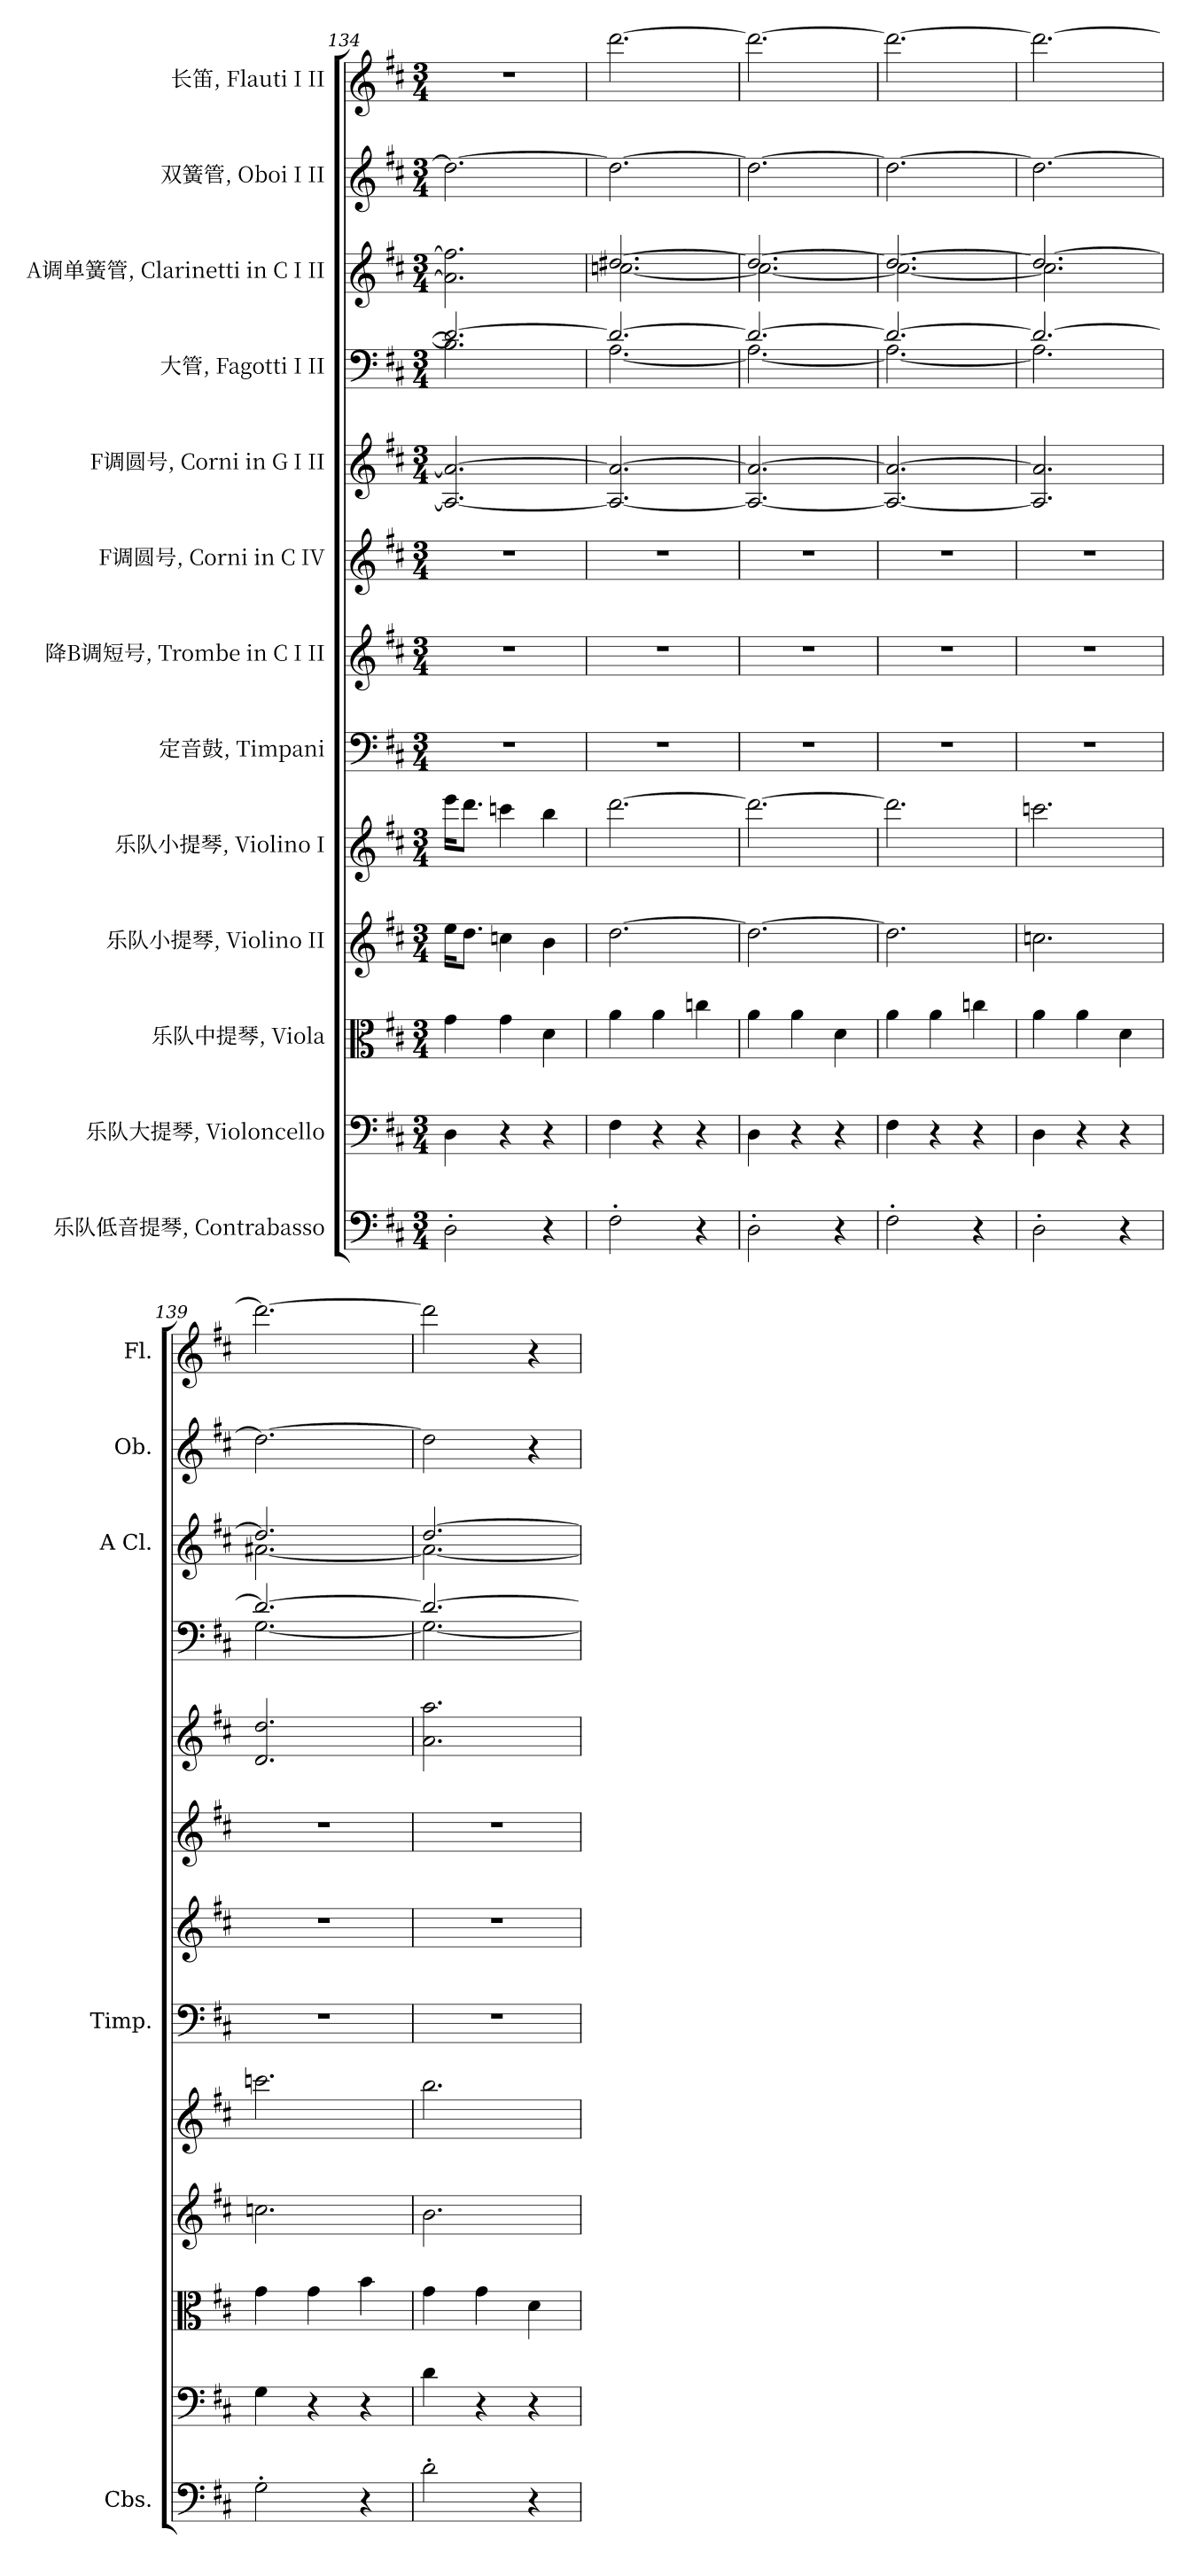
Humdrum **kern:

**kern	**kern	**kern	**kern	**kern	**kern	**kern	**kern	**kern	**kern	**kern	**kern	**kern
*part13	*part12	*part11	*part10	*part9	*part8	*part7	*part6	*part5	*part4	*part3	*part2	*part1
*staff13	*staff12	*staff11	*staff10	*staff9	*staff8	*staff7	*staff6	*staff5	*staff4	*staff3	*staff2	*staff1
*I"乐队低音提琴, Contrabasso	*I"乐队大提琴, Violoncello	*I"乐队中提琴, Viola	*I"乐队小提琴, Violino II	*I"乐队小提琴, Violino I	*I"定音鼓, Timpani	*I"降B调短号, Trombe in C I II	*I"F调圆号, Corni in C IV	*I"F调圆号, Corni in G I II	*I"大管, Fagotti I II	*I"A调单簧管, Clarinetti in C I II	*I"双簧管, Oboi I II	*I"长笛, Flauti I II
*I'Cbs.	*	*	*	*	*I'Timp.	*	*	*	*	*I'A Cl.	*I'Ob.	*I'Fl.
*clefF4	*clefF4	*clefC3	*clefG2	*clefG2	*clefF4	*clefG2	*clefG2	*clefG2	*clefF4	*clefG2	*clefG2	*clefG2
*ITrd7c12	*	*	*	*	*	*ITrd1c2	*ITrd4c7	*ITrd4c7	*	*ITrd2c3	*	*
*k[f#c#]	*k[f#c#]	*k[f#c#]	*k[f#c#]	*k[f#c#]	*k[f#c#]	*k[]	*k[f#]	*k[f#]	*k[f#c#]	*k[f#c#g#d#a#]	*k[f#c#]	*k[f#c#]
*M3/4	*M3/4	*M3/4	*M3/4	*M3/4	*M3/4	*M3/4	*M3/4	*M3/4	*M3/4	*M3/4	*M3/4	*M3/4
*MM340	*MM340	*MM340	*MM340	*MM340	*MM340	*MM340	*MM340	*MM340	*MM340	*MM340	*MM340	*MM340
=134	=134	=134	=134	=134	=134	=134	=134	=134	=134	=134	=134	=134
*	*	*	*	*	*	*	*	*	*^	*	*	*
2DD'\	4D\	4g\	16ee\KL	16eee\KL	2.r	2.r	2.r	2.D/_ 2.d/_	2.d/_	2.B\]	2.f##\] 2.dd\]	2.dd\_	2.r
.	.	.	8.dd\J	8.ddd\J	.	.	.	.	.	.	.	.	.
.	4r	4g\	4ccn\	4cccn\	.	.	.	.	.	.	.	.	.
4r	4r	4d\	4b\	4bb\	.	.	.	.	.	.	.	.	.
=135	=135	=135	=135	=135	=135	=135	=135	=135	=135	=135	=135	=135	=135
*	*	*	*	*	*	*	*	*	*	*	*	*	*MM340
*	*	*	*	*	*	*	*	*	*	*	*^	*	*
2FF#'\	4F#\	4a\	[2.dd\	[2.ddd\	2.r	2.r	2.r	2.D/_ 2.d/_	2.d/_	[2.A\	[2.b#X/	[2.an\	2.dd\_	[2.ddd\
.	4r	4a\	.	.	.	.	.	.	.	.	.	.	.	.
4r	4r	4ccn\	.	.	.	.	.	.	.	.	.	.	.	.
=136	=136	=136	=136	=136	=136	=136	=136	=136	=136	=136	=136	=136	=136	=136
*	*	*	*	*	*	*	*	*	*	*	*	*	*	*MM340
2DD'\	4D\	4a\	2.dd\_	2.ddd\_	2.r	2.r	2.r	2.D/_ 2.d/_	2.d/_	2.A\_	2.b#/_	2.a\_	2.dd\_	2.ddd\_
.	4r	4a\	.	.	.	.	.	.	.	.	.	.	.	.
4r	4r	4d\	.	.	.	.	.	.	.	.	.	.	.	.
=137	=137	=137	=137	=137	=137	=137	=137	=137	=137	=137	=137	=137	=137	=137
*	*	*	*	*	*	*	*	*	*	*	*	*	*	*MM340
2FF#'\	4F#\	4a\	2.dd\]	2.ddd\]	2.r	2.r	2.r	2.D/_ 2.d/_	2.d/_	2.A\_	2.b#/_	2.a\_	2.dd\_	2.ddd\_
.	4r	4a\	.	.	.	.	.	.	.	.	.	.	.	.
4r	4r	4ccn\	.	.	.	.	.	.	.	.	.	.	.	.
!!LO:PB:g=z
=138	=138	=138	=138	=138	=138	=138	=138	=138	=138	=138	=138	=138	=138	=138
*	*	*	*	*	*	*	*	*	*	*	*	*	*	*MM340
2DD'\	4D\	4a\	2.ccn\	2.cccn\	2.r	2.r	2.r	2.D/] 2.d/]	2.d/_	2.A\]	2.b#/_	2.a\]	2.dd\_	2.ddd\_
.	4r	4a\	.	.	.	.	.	.	.	.	.	.	.	.
4r	4r	4d\	.	.	.	.	.	.	.	.	.	.	.	.
=139	=139	=139	=139	=139	=139	=139	=139	=139	=139	=139	=139	=139	=139	=139
*	*	*	*	*	*	*	*	*	*	*	*	*	*	*MM340
2GG'\	4G\	4g\	2.ccn\	2.cccn\	2.r	2.r	2.r	2.G/ 2.g/	2.d/_	[2.G\	2.b#/]	[2.f##X\	2.dd\_	2.ddd\_
.	4r	4g\	.	.	.	.	.	.	.	.	.	.	.	.
4r	4r	4b\	.	.	.	.	.	.	.	.	.	.	.	.
=140	=140	=140	=140	=140	=140	=140	=140	=140	=140	=140	=140	=140	=140	=140
*	*	*	*	*	*	*	*	*	*	*	*	*	*	*MM340
2D'\	4d\	4g\	2.b\	2.bb\	2.r	2.r	2.r	2.d\ 2.dd\	2.d/_	2.G\_	[2.b/	2.f##\_	2dd\]	2ddd\]
.	4r	4g\	.	.	.	.	.	.	.	.	.	.	.	.
*	*	*	*	*	*	*	*	*	*	*	*	*	*	*MM310
4r	4r	4d\	.	.	.	.	.	.	.	.	.	.	4r	4r
*	*	*	*	*	*	*	*	*	*v	*v	*	*	*	*
*	*	*	*	*	*	*	*	*	*	*v	*v	*	*
=	=	=	=	=	=	=	=	=	=	=	=	=
*-	*-	*-	*-	*-	*-	*-	*-	*-	*-	*-	*-	*-
